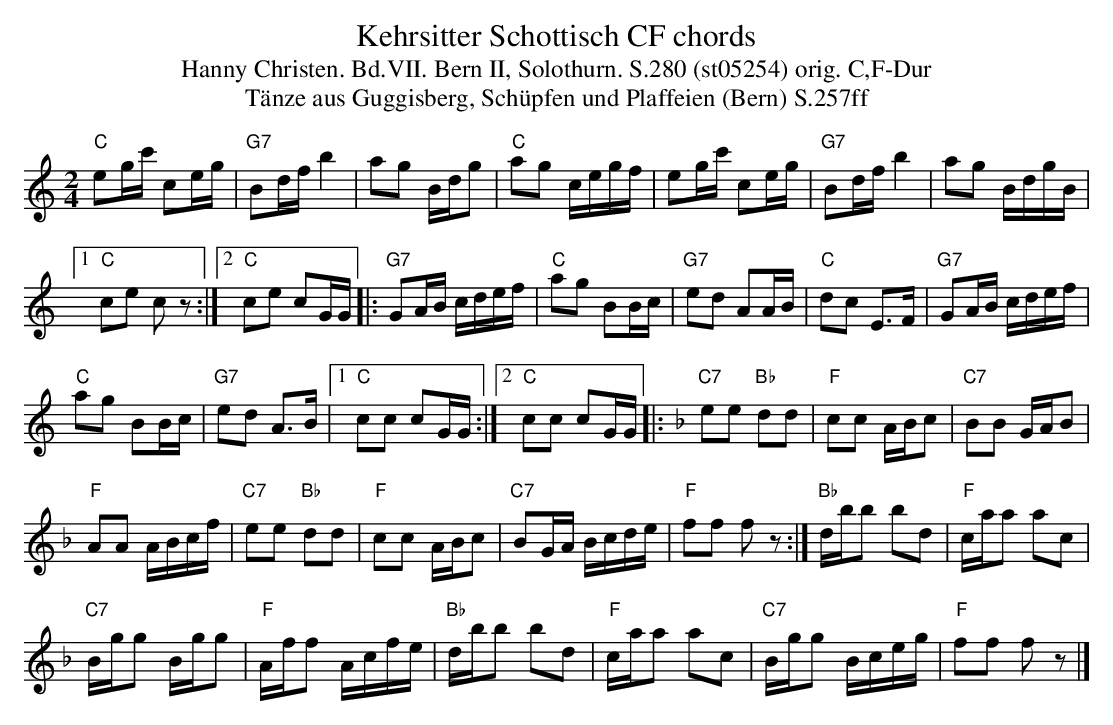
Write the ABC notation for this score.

X:1
T: Kehrsitter Schottisch CF chords
T:Hanny Christen. Bd.VII. Bern II, Solothurn. S.280 (st05254) orig. C,F-Dur
T: T\"anze aus Guggisberg, Sch\"upfen und Plaffeien (Bern) S.257ff
M:2/4
L:1/16
K:C %%MIDI gchordon
"C"e2gc' c2eg | "G7"B2dfb4 | a2g2 Bdg2 | "C"a2g2 cegf | e2gc' c2eg | "G7"B2dfb4 | a2g2 BdgB |1
"C"c2e2 c2z2 :|2 "C"c2e2 c2GG |: "G7"G2AB cdef | "C"a2g2 B2Bc | "G7"e2d2 A2AB | "C"d2c2 E3F | "G7"G2AB cdef |
"C"a2g2 B2Bc | "G7"e2d2 A3B |1 "C"c2c2 c2GG :|2 "C"c2c2 c2GG |: [K:F] "C7"e2e2 "Bb"d2d2 | "F"c2c2 ABc2 | "C7"B2B2 GAB2 |
"F"A2A2 ABcf | "C7"e2e2 "Bb"d2d2 | "F"c2c2 ABc2 | "C7"B2GA Bcde | "F"f2f2 f2z2 :| "Bb"dbb2 b2d2 | "F"caa2 a2c2 |
"C7"Bgg2 Bgg2 | "F"Aff2 Acfe | "Bb"dbb2 b2d2 | "F"caa2 a2c2 | "C7"Bgg2 Bceg | "F"f2f2 f2z2 |]
